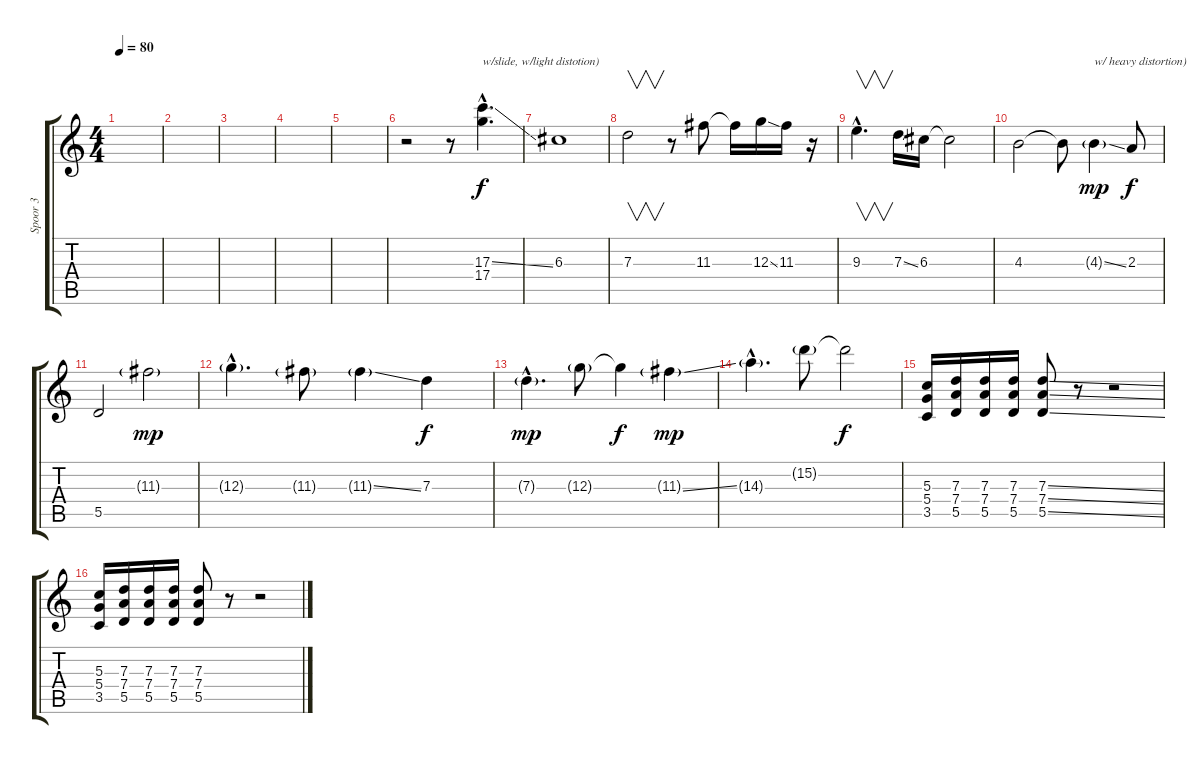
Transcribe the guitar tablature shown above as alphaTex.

\track ("Spoor 3" "Spoor 3") {instrument acousticguitarsteel}
\staff {score tabs}
\tuning (E4 B3 G3 D3 A2 D2) {hide}
\ts (4 4)
\tempo 80
\clef g2
\ks c
|
|
|
|
|
r.2{instrument electricguitarjazz} r.8 (17.3{ss hac} 17.4{hac}).4{d txt "w/slide, w/light distotion)"} |
6.3.1 |
7.3.2{v} r.8 11.3.8 11.3{t}.16 12.3{ss}.16 11.3.16 r.16 |
9.3{hac}.4{v d} 7.3{ss}.16 6.3.16 6.3{t}.2 |
4.3.2 4.3{t}.8 4.3{ss g}.4{txt "w/ heavy distortion)" dy mp instrument overdrivenguitar} 2.3.8{dy f} |
5.5.2 11.3{g}.2{dy mp} |
12.3{g hac}.4{d} 11.3{g}.8 11.3{ss g}.4 7.3.4{dy f} |
7.3{g hac}.4{d dy mp} 12.3{g}.8 12.3{t}.4{dy f} 11.3{ss g}.4{dy mp} |
14.3{g hac}.4{d} 15.2{g}.8 15.2{t}.2{dy f} |
(5.3 5.4 3.5).16{instrument overdrivenguitar} (7.3 7.4 5.5).16 (7.3 7.4 5.5).16 (7.3 7.4 5.5).16 (7.3{ss} 7.4{ss} 5.5{ss}).8 r.8 r.2 |
(5.3 5.4 3.5).16{instrument overdrivenguitar} (7.3 7.4 5.5).16 (7.3 7.4 5.5).16 (7.3 7.4 5.5).16 (7.3{ss} 7.4{ss} 5.5{ss}).8 r.8 r.2
